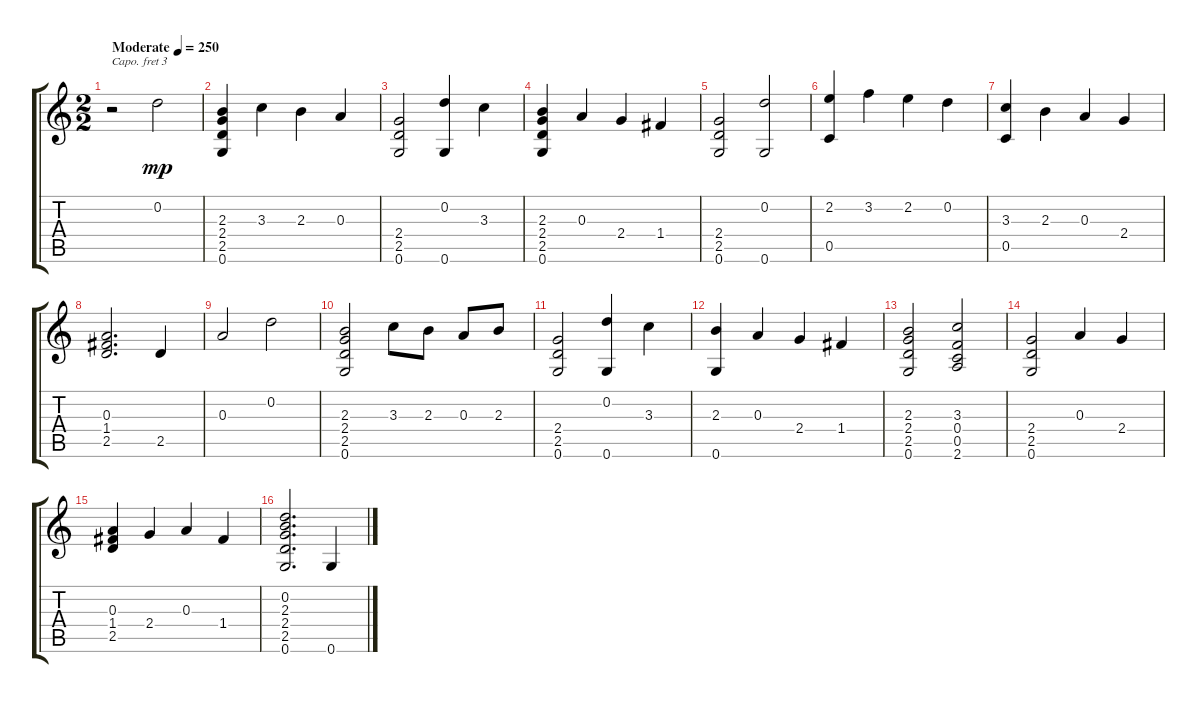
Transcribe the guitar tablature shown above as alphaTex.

\track "" {instrument acousticguitarsteel}
\staff {score tabs}
\capo 3
\tuning (E4 B3 Gb3 D3 A2 E2) {hide}
\ts (2 2)
\tempo (250 "Moderate")
\clef g2
\ks c
r.2{dy mp instrument acousticguitarsteel} 0.2.2 |
(2.3 2.4 2.5 0.6).4 3.3.4 2.3.4 0.3.4 |
(2.4 2.5 0.6).2 (0.2 0.6).4 3.3.4 |
(2.3 2.4 2.5 0.6).4 0.3.4 2.4.4 1.4.4 |
(2.4 2.5 0.6).2 (0.2 0.6).2 |
(2.2 0.5).4 3.2.4 2.2.4 0.2.4 |
(3.3 0.5).4 2.3.4 0.3.4 2.4.4 |
(0.3 1.4 2.5).2{d} 2.5.4 |
0.3.2 0.2.2 |
(2.3 2.4 2.5 0.6).2 3.3.8 2.3.8 0.3.8 2.3.8 |
(2.4 2.5 0.6).2 (0.2 0.6).4 3.3.4 |
(2.3 0.6).4 0.3.4 2.4.4 1.4.4 |
(2.3 2.4 2.5 0.6).2 (3.3 0.4 0.5 2.6).2 |
(2.4 2.5 0.6).2 0.3.4 2.4.4 |
(0.3 1.4 2.5).4 2.4.4 0.3.4 1.4.4 |
(0.2 2.3 2.4 2.5 0.6).2{d} 0.6.4
